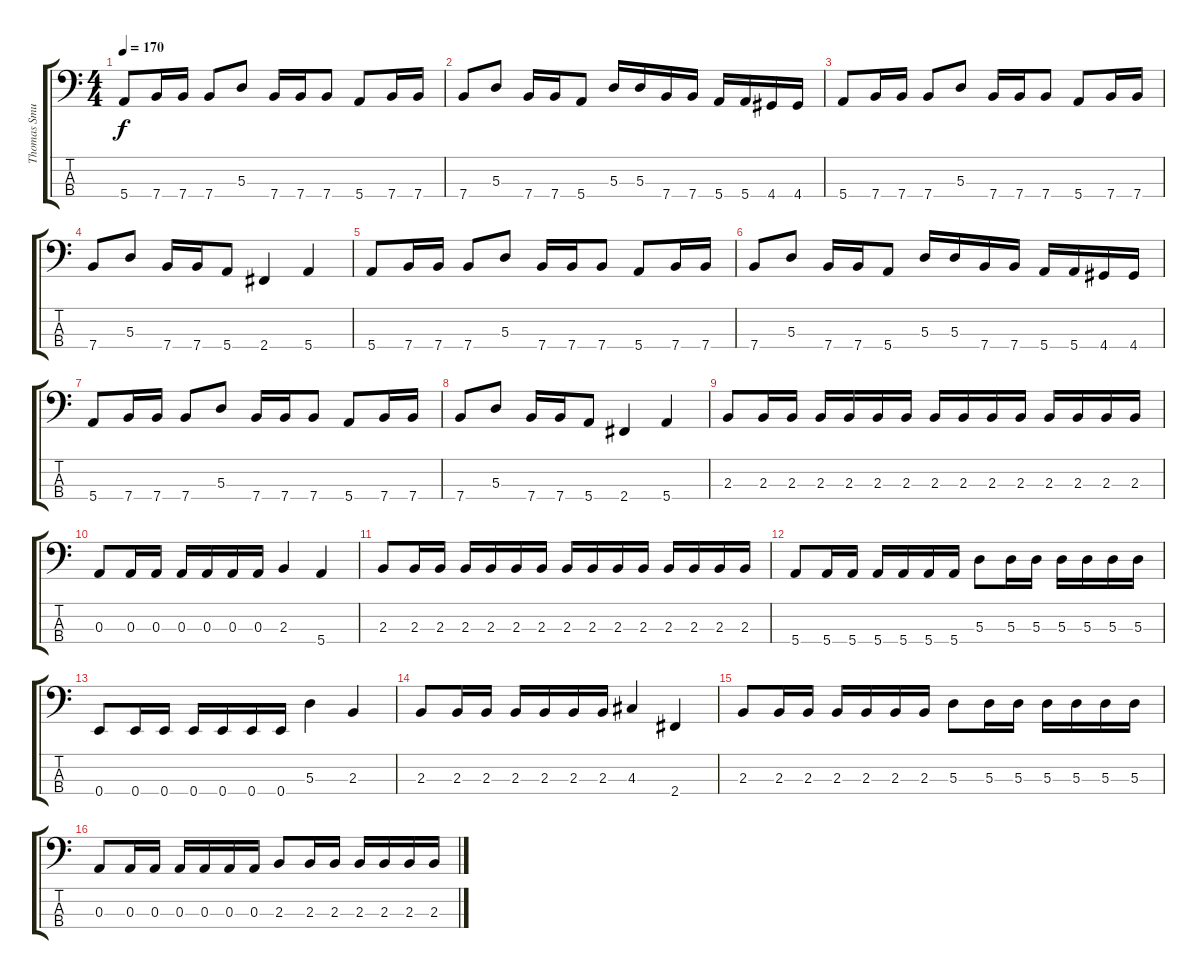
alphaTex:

\track ("Thomas Smuszynski" "Thomas Smu") {instrument electricbassfinger}
\staff {score tabs}
\tuning (G2 D2 A1 E1) {hide}
\ts (4 4)
\tempo 170
\clef f4
\ks c
5.4.8{dy f instrument electricbassfinger} 7.4.16 7.4.16 7.4.8 5.3.8 7.4.16 7.4.16 7.4.8 5.4.8 7.4.16 7.4.16 |
7.4.8 5.3.8 7.4.16 7.4.16 5.4.8 5.3.16 5.3.16 7.4.16 7.4.16 5.4.16 5.4.16 4.4.16 4.4.16 |
5.4.8 7.4.16 7.4.16 7.4.8 5.3.8 7.4.16 7.4.16 7.4.8 5.4.8 7.4.16 7.4.16 |
7.4.8 5.3.8 7.4.16 7.4.16 5.4.8 2.4.4 5.4.4 |
5.4.8 7.4.16 7.4.16 7.4.8 5.3.8 7.4.16 7.4.16 7.4.8 5.4.8 7.4.16 7.4.16 |
7.4.8 5.3.8 7.4.16 7.4.16 5.4.8 5.3.16 5.3.16 7.4.16 7.4.16 5.4.16 5.4.16 4.4.16 4.4.16 |
5.4.8 7.4.16 7.4.16 7.4.8 5.3.8 7.4.16 7.4.16 7.4.8 5.4.8 7.4.16 7.4.16 |
7.4.8 5.3.8 7.4.16 7.4.16 5.4.8 2.4.4 5.4.4 |
2.3.8 2.3.16 2.3.16 2.3.16 2.3.16 2.3.16 2.3.16 2.3.16 2.3.16 2.3.16 2.3.16 2.3.16 2.3.16 2.3.16 2.3.16 |
0.3.8 0.3.16 0.3.16 0.3.16 0.3.16 0.3.16 0.3.16 2.3.4 5.4.4 |
2.3.8 2.3.16 2.3.16 2.3.16 2.3.16 2.3.16 2.3.16 2.3.16 2.3.16 2.3.16 2.3.16 2.3.16 2.3.16 2.3.16 2.3.16 |
5.4.8 5.4.16 5.4.16 5.4.16 5.4.16 5.4.16 5.4.16 5.3.8 5.3.16 5.3.16 5.3.16 5.3.16 5.3.16 5.3.16 |
0.4.8 0.4.16 0.4.16 0.4.16 0.4.16 0.4.16 0.4.16 5.3.4 2.3.4 |
2.3.8 2.3.16 2.3.16 2.3.16 2.3.16 2.3.16 2.3.16 4.3.4 2.4.4 |
2.3.8 2.3.16 2.3.16 2.3.16 2.3.16 2.3.16 2.3.16 5.3.8 5.3.16 5.3.16 5.3.16 5.3.16 5.3.16 5.3.16 |
0.3.8 0.3.16 0.3.16 0.3.16 0.3.16 0.3.16 0.3.16 2.3.8 2.3.16 2.3.16 2.3.16 2.3.16 2.3.16 2.3.16
